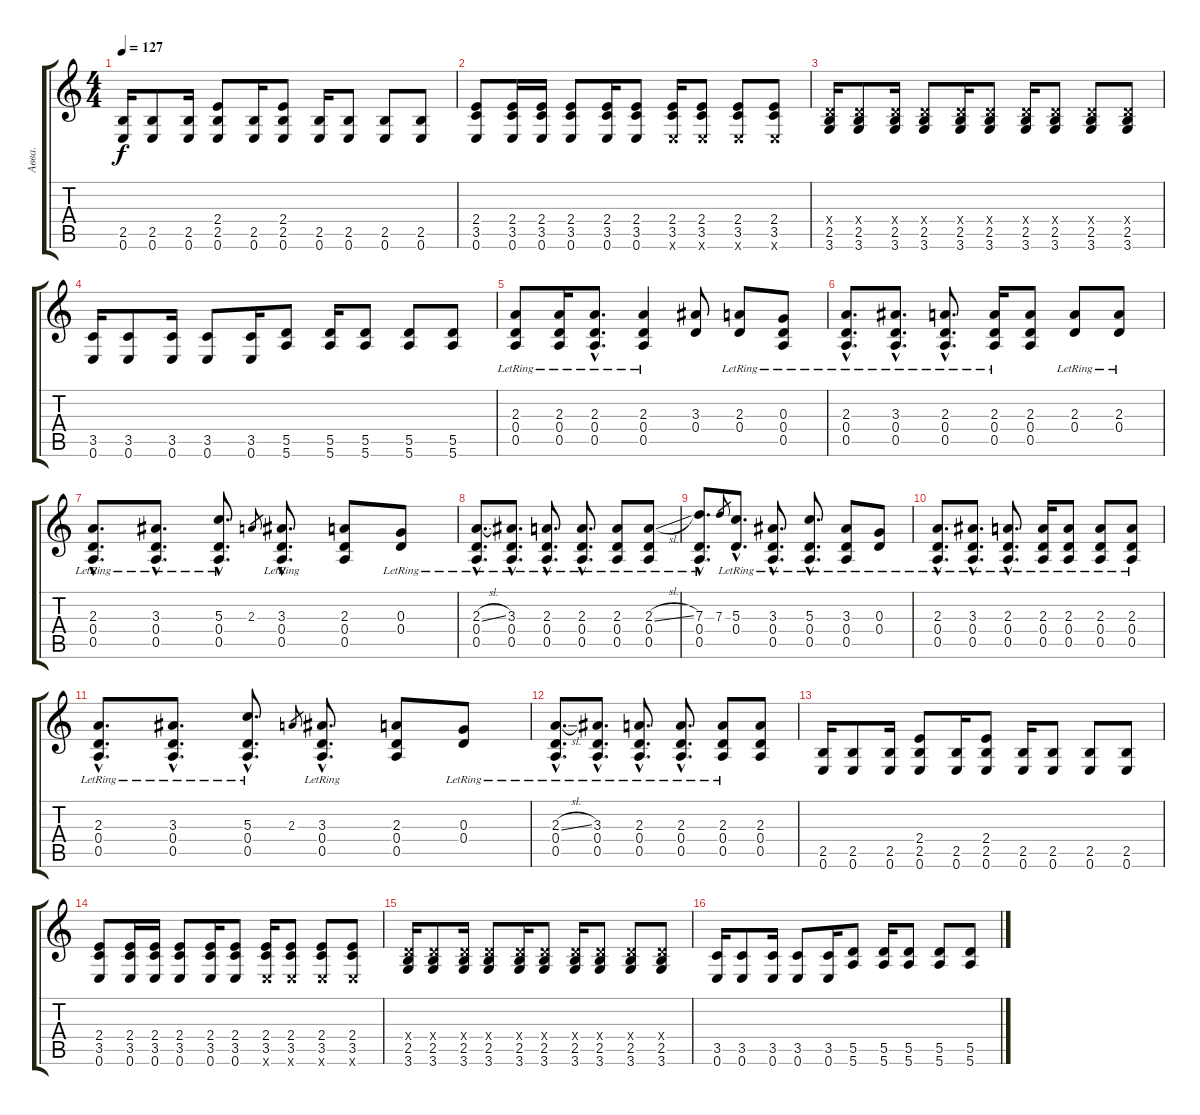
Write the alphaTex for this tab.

\track ("Авва." "Авва.") {instrument distortionguitar}
\staff {score tabs}
\tuning (E4 B3 G3 D3 A2 E2) {hide}
\ts (4 4)
\tempo 127
\clef g2
\ks c
(2.5 0.6).16{dy f} (2.5 0.6).8 (2.5 0.6).16 (2.4 2.5 0.6).8 (2.5 0.6).16 (2.4 2.5 0.6).8 (2.5 0.6).16 (2.5 0.6).8 (2.5 0.6).8 (2.5 0.6).8 |
(2.4 3.5 0.6).8 (2.4 3.5 0.6).16 (2.4 3.5 0.6).16 (2.4 3.5 0.6).8 (2.4 3.5 0.6).16 (2.4 3.5 0.6).8 (2.4 3.5 0.6{x}).16 (2.4 3.5 0.6{x}).8 (2.4 3.5 0.6{x}).8 (2.4 3.5 0.6{x}).8 |
(0.4{x} 2.5 3.6).16 (0.4{x} 2.5 3.6).8 (0.4{x} 2.5 3.6).16 (0.4{x} 2.5 3.6).8 (0.4{x} 2.5 3.6).16 (0.4{x} 2.5 3.6).8 (0.4{x} 2.5 3.6).16 (0.4{x} 2.5 3.6).8 (0.4{x} 2.5 3.6).8 (0.4{x} 2.5 3.6).8 |
(3.5 0.6).16 (3.5 0.6).8 (3.5 0.6).16 (3.5 0.6).8 (3.5 0.6).16 (5.5 5.6).8 (5.5 5.6).16 (5.5 5.6).8 (5.5 5.6).8 (5.5 5.6).8 |
(2.3{lr} 0.4{lr} 0.5{lr}).8 (2.3{lr} 0.4{lr} 0.5{lr}).16 (2.3{hac lr} 0.4{hac lr} 0.5{hac lr}).8{d} (2.3{lr} 0.4{lr} 0.5{lr}).4 (3.3 0.4).8 (2.3 0.4{lr}).8 (0.3{lr} 0.4{lr} 0.5{lr}).8 |
(2.3{hac lr} 0.4{hac lr} 0.5{hac lr}).8{d} (3.3{hac lr} 0.4{hac lr} 0.5{hac lr}).8{d} (2.3{hac lr} 0.4{hac lr} 0.5{hac lr}).8{d} (2.3{lr} 0.4{lr} 0.5{lr}).16 (2.3 0.4 0.5).8 (2.3 0.4{lr}).8 (2.3{lr} 0.4{lr}).8 |
(2.3{hac lr} 0.4{hac lr} 0.5{hac lr}).8{d} (3.3{hac lr} 0.4{hac lr} 0.5{hac lr}).8{d} (5.3{hac lr} 0.4{hac lr} 0.5{hac lr}).8{d} 2.3.8{gr} (3.3{hac lr} 0.4{hac lr} 0.5{hac lr}).8{d} (2.3 0.4 0.5).8 (0.3{lr} 0.4{lr}).8 |
(2.3{sl hac} 0.4{hac lr} 0.5{hac lr}).8{d} (3.3{hac lr} 0.4{hac lr} 0.5{hac lr}).8{d} (2.3{hac lr} 0.4{hac lr} 0.5{hac lr}).8{d} (2.3{hac lr} 0.4{hac lr} 0.5{hac lr}).8{d} (2.3{lr} 0.4{lr} 0.5{lr}).8 (2.3{sl} 0.4{lr} 0.5{lr}).8 |
(7.3{hac lr} 0.4{hac lr} 0.5{hac lr}).8{d} 7.3.8{gr} (5.3{hac lr} 0.4{hac lr}).8{d} (3.3{hac lr} 0.4{hac lr} 0.5{hac lr}).8{d} (5.3{hac lr} 0.4{hac lr} 0.5{hac lr}).8{d} (3.3{lr} 0.4{lr} 0.5{lr}).8 (0.3{lr} 0.4{lr}).8 |
(2.3{hac lr} 0.4{hac lr} 0.5{hac lr}).8{d} (3.3{hac lr} 0.4{hac lr} 0.5{hac lr}).8{d} (2.3{hac lr} 0.4{hac lr} 0.5{hac lr}).8{d} (2.3{lr} 0.4{lr} 0.5{lr}).16 (2.3{lr} 0.4{lr} 0.5{lr}).8 (2.3{lr} 0.4{lr} 0.5{lr}).8 (2.3{lr} 0.4{lr} 0.5{lr}).8 |
(2.3{hac lr} 0.4{hac lr} 0.5{hac lr}).8{d} (3.3{hac lr} 0.4{hac lr} 0.5{hac lr}).8{d} (5.3{hac lr} 0.4{hac lr} 0.5{hac lr}).8{d} 2.3.8{gr} (3.3{hac lr} 0.4{hac lr} 0.5{hac lr}).8{d} (2.3 0.4 0.5).8 (0.3{lr} 0.4{lr}).8 |
(2.3{sl hac} 0.4{hac lr} 0.5{hac lr}).8{d} (3.3{hac lr} 0.4{hac lr} 0.5{hac lr}).8{d} (2.3{hac lr} 0.4{hac lr} 0.5{hac lr}).8{d} (2.3{hac lr} 0.4{hac lr} 0.5{hac lr}).8{d} (2.3{lr} 0.4{lr} 0.5{lr}).8 (2.3 0.4 0.5).8 |
(2.5 0.6).16 (2.5 0.6).8 (2.5 0.6).16 (2.4 2.5 0.6).8 (2.5 0.6).16 (2.4 2.5 0.6).8 (2.5 0.6).16 (2.5 0.6).8 (2.5 0.6).8 (2.5 0.6).8 |
(2.4 3.5 0.6).8 (2.4 3.5 0.6).16 (2.4 3.5 0.6).16 (2.4 3.5 0.6).8 (2.4 3.5 0.6).16 (2.4 3.5 0.6).8 (2.4 3.5 0.6{x}).16 (2.4 3.5 0.6{x}).8 (2.4 3.5 0.6{x}).8 (2.4 3.5 0.6{x}).8 |
(0.4{x} 2.5 3.6).16 (0.4{x} 2.5 3.6).8 (0.4{x} 2.5 3.6).16 (0.4{x} 2.5 3.6).8 (0.4{x} 2.5 3.6).16 (0.4{x} 2.5 3.6).8 (0.4{x} 2.5 3.6).16 (0.4{x} 2.5 3.6).8 (0.4{x} 2.5 3.6).8 (0.4{x} 2.5 3.6).8 |
(3.5 0.6).16 (3.5 0.6).8 (3.5 0.6).16 (3.5 0.6).8 (3.5 0.6).16 (5.5 5.6).8 (5.5 5.6).16 (5.5 5.6).8 (5.5 5.6).8 (5.5 5.6).8
